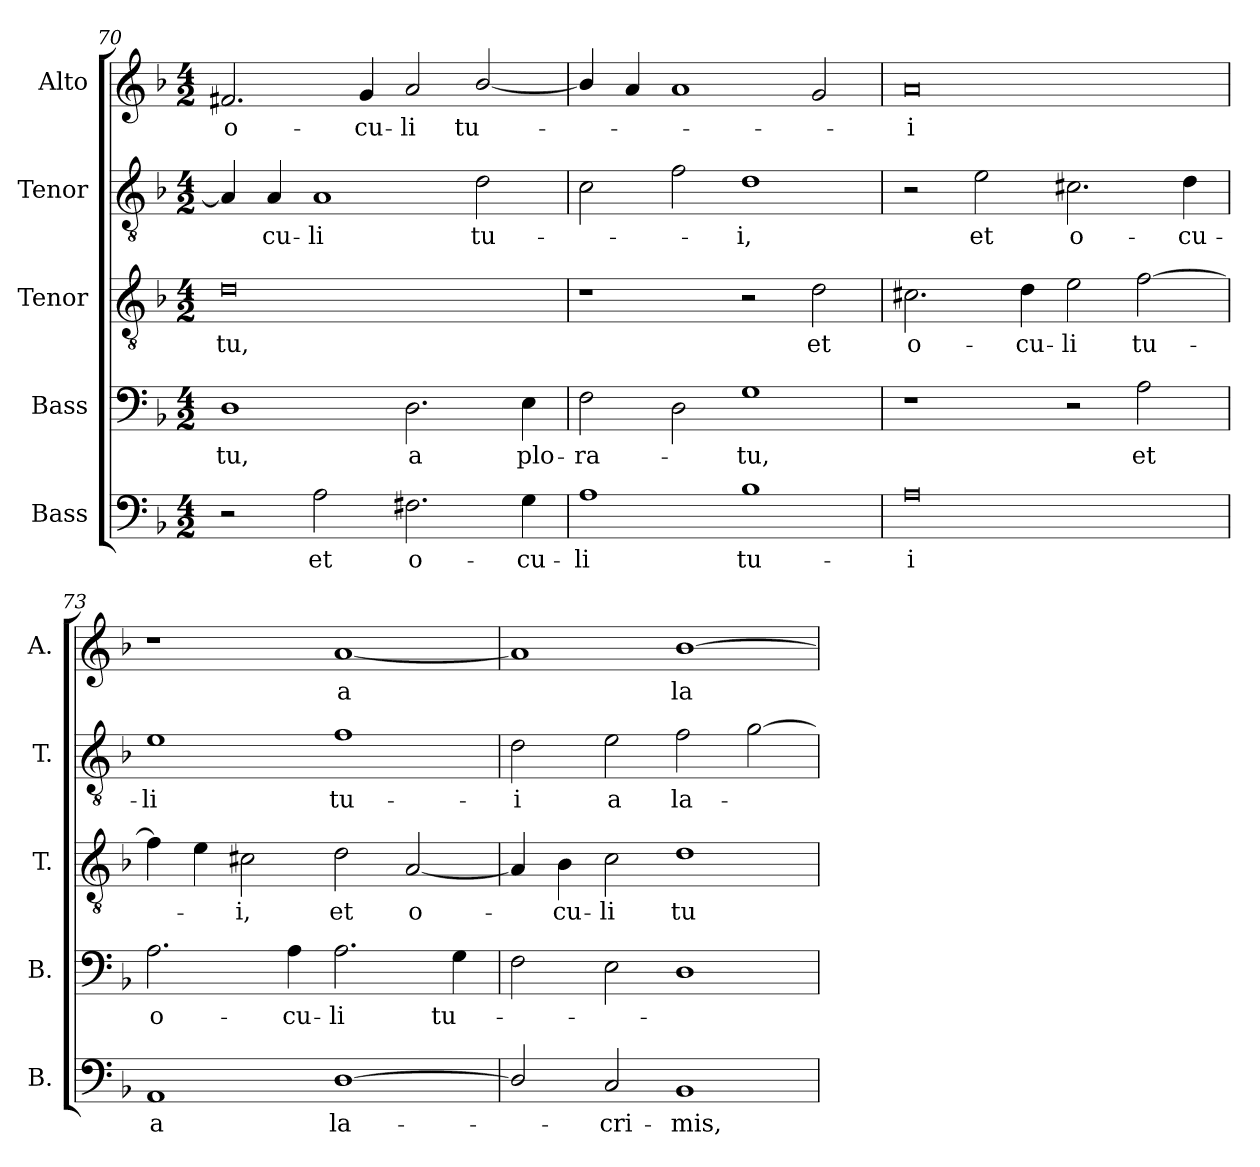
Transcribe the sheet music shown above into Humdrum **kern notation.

**kern	**text	**kern	**text	**kern	**text	**kern	**text	**kern	**text
*part5	*part5	*part4	*part4	*part3	*part3	*part2	*part2	*part1	*part1
*staff5	*staff5	*staff4	*staff4	*staff3	*staff3	*staff2	*staff2	*staff1	*staff1
*I"Bass	*	*I"Bass	*	*I"Tenor	*	*I"Tenor	*	*I"Alto	*
*I'B.	*	*I'B.	*	*I'T.	*	*I'T.	*	*I'A.	*
*clefF4	*	*clefF4	*	*clefGv2	*	*clefGv2	*	*clefG2	*
*	*	*	*	*ITrd7c12	*	*ITrd7c12	*	*	*
*k[b-]	*	*k[b-]	*	*k[b-]	*	*k[b-]	*	*k[b-]	*
*F:	*	*F:	*	*F:	*	*F:	*	*F:	*
*M4/2	*	*M4/2	*	*M4/2	*	*M4/2	*	*M4/2	*
=70	=70	=70	=70	=70	=70	=70	=70	=70	=70
!	!	!	!LO:LY:b:color=#000000	!	!	!	!	!	!
!	!	!	!	!	!LO:LY:b:color=#000000	!	!	!	!
!	!	!	!	!	!	!	!	!	!LO:LY:b:color=#000000
2r	.	1Di	-tu,	0Di	-tu,	4AAi/]	.	2.f#Xi/	o-
!	!	!	!	!	!	!	!LO:LY:b:color=#000000	!	!
.	.	.	.	.	.	4AAi/	-cu-	.	.
!	!LO:LY:b:color=#000000	!	!	!	!	!	!	!	!
!	!	!	!	!	!	!	!LO:LY:b:color=#000000	!	!
2Ai\	et	.	.	.	.	1AAi	-li	.	.
!	!	!	!	!	!	!	!	!	!LO:LY:b:color=#000000
.	.	.	.	.	.	.	.	4gi/	-cu-
!	!LO:LY:b:color=#000000	!	!	!	!	!	!	!	!
!	!	!	!LO:LY:b:color=#000000	!	!	!	!	!	!
!	!	!	!	!	!	!	!	!	!LO:LY:b:color=#000000
2.F#Xi\	o-	2.Di\	a	.	.	.	.	2ai/	-li
!	!	!	!	!	!	!	!LO:LY:b:color=#000000	!	!
!	!	!	!	!	!	!	!	!	!LO:LY:b:color=#000000
.	.	.	.	.	.	2Di\	tu-	[2b-i/	tu-
!	!LO:LY:b:color=#000000	!	!	!	!	!	!	!	!
!	!	!	!LO:LY:b:color=#000000	!	!	!	!	!	!
4Gi\	-cu-	4Ei\	plo-	.	.	.	.	.	.
!!LO:LB:g=z
=71	=71	=71	=71	=71	=71	=71	=71	=71	=71
!	!LO:LY:b:color=#000000	!	!	!	!	!	!	!	!
!	!	!	!LO:LY:b:color=#000000	!	!	!	!	!	!
1Ai	-li	2Fi\	-ra-	1r	.	2Ci\	.	4b-i/]	.
.	.	.	.	.	.	.	.	4ai/	.
.	.	2Di\	.	.	.	2Fi\	.	1ai	.
!	!LO:LY:b:color=#000000	!	!	!	!	!	!	!	!
!	!	!	!LO:LY:b:color=#000000	!	!	!	!	!	!
!	!	!	!	!	!	!	!LO:LY:b:color=#000000	!	!
1B-i	tu-	1Gi	-tu,	2r	.	1Di	-i,	.	.
!	!	!	!	!	!LO:LY:b:color=#000000	!	!	!	!
.	.	.	.	2Di\	et	.	.	2gi/	.
=72	=72	=72	=72	=72	=72	=72	=72	=72	=72
!	!LO:LY:b:color=#000000	!	!	!	!	!	!	!	!
!	!	!	!	!	!LO:LY:b:color=#000000	!	!	!	!
!	!	!	!	!	!	!	!	!	!LO:LY:b:color=#000000
0Ai	-i	1r	.	2.C#Xi\	o-	2r	.	0ai	-i
!	!	!	!	!	!	!	!LO:LY:b:color=#000000	!	!
.	.	.	.	.	.	2Ei\	et	.	.
!	!	!	!	!	!LO:LY:b:color=#000000	!	!	!	!
.	.	.	.	4Di\	-cu-	.	.	.	.
!	!	!	!	!	!LO:LY:b:color=#000000	!	!	!	!
!	!	!	!	!	!	!	!LO:LY:b:color=#000000	!	!
.	.	2r	.	2Ei\	-li	2.C#Xi\	o-	.	.
!	!	!	!LO:LY:b:color=#000000	!	!	!	!	!	!
!	!	!	!	!	!LO:LY:b:color=#000000	!	!	!	!
.	.	2Ai\	et	[2Fi\	tu-	.	.	.	.
!	!	!	!	!	!	!	!LO:LY:b:color=#000000	!	!
.	.	.	.	.	.	4Di\	-cu-	.	.
=73	=73	=73	=73	=73	=73	=73	=73	=73	=73
!	!LO:LY:b:color=#000000	!	!	!	!	!	!	!	!
!	!	!	!LO:LY:b:color=#000000	!	!	!	!	!	!
!	!	!	!	!	!	!	!LO:LY:b:color=#000000	!	!
1AAi	a	2.Ai\	o-	4Fi\]	.	1Ei	-li	1r	.
.	.	.	.	4Ei\	.	.	.	.	.
!	!	!	!	!	!LO:LY:b:color=#000000	!	!	!	!
.	.	.	.	2C#Xi\	-i,	.	.	.	.
!	!	!	!LO:LY:b:color=#000000	!	!	!	!	!	!
.	.	4Ai\	-cu-	.	.	.	.	.	.
!	!LO:LY:b:color=#000000	!	!	!	!	!	!	!	!
!	!	!	!LO:LY:b:color=#000000	!	!	!	!	!	!
!	!	!	!	!	!LO:LY:b:color=#000000	!	!	!	!
!	!	!	!	!	!	!	!LO:LY:b:color=#000000	!	!
!	!	!	!	!	!	!	!	!	!LO:LY:b:color=#000000
[1Di	la-	2.Ai\	-li	2Di\	et	1Fi	tu-	[1ai	a
!	!	!	!	!	!LO:LY:b:color=#000000	!	!	!	!
.	.	.	.	[2AAi/	o-	.	.	.	.
!	!	!	!LO:LY:b:color=#000000	!	!	!	!	!	!
.	.	4Gi\	tu-	.	.	.	.	.	.
=74	=74	=74	=74	=74	=74	=74	=74	=74	=74
!	!	!	!	!	!	!	!LO:LY:b:color=#000000	!	!
2Di/]	.	2Fi\	.	4AAi/]	.	2Di\	-i	1ai]	.
!	!	!	!	!	!LO:LY:b:color=#000000	!	!	!	!
.	.	.	.	4BB-i\	-cu-	.	.	.	.
!	!LO:LY:b:color=#000000	!	!	!	!	!	!	!	!
!	!	!	!	!	!LO:LY:b:color=#000000	!	!	!	!
!	!	!	!	!	!	!	!LO:LY:b:color=#000000	!	!
2Ci/	-cri-	2Ei\	.	2Ci\	-li	2Ei\	a	.	.
!	!LO:LY:b:color=#000000	!	!	!	!	!	!	!	!
!	!	!	!	!	!LO:LY:b:color=#000000	!	!	!	!
!	!	!	!	!	!	!	!LO:LY:b:color=#000000	!	!
!	!	!	!	!	!	!	!	!	!LO:LY:b:color=#000000
1BB-i	-mis,	1Di	.	1Di	tu-	2Fi\	la-	[1b-i	la-
.	.	.	.	.	.	[2Gi\	.	.	.
=	=	=	=	=	=	=	=	=	=
*-	*-	*-	*-	*-	*-	*-	*-	*-	*-
